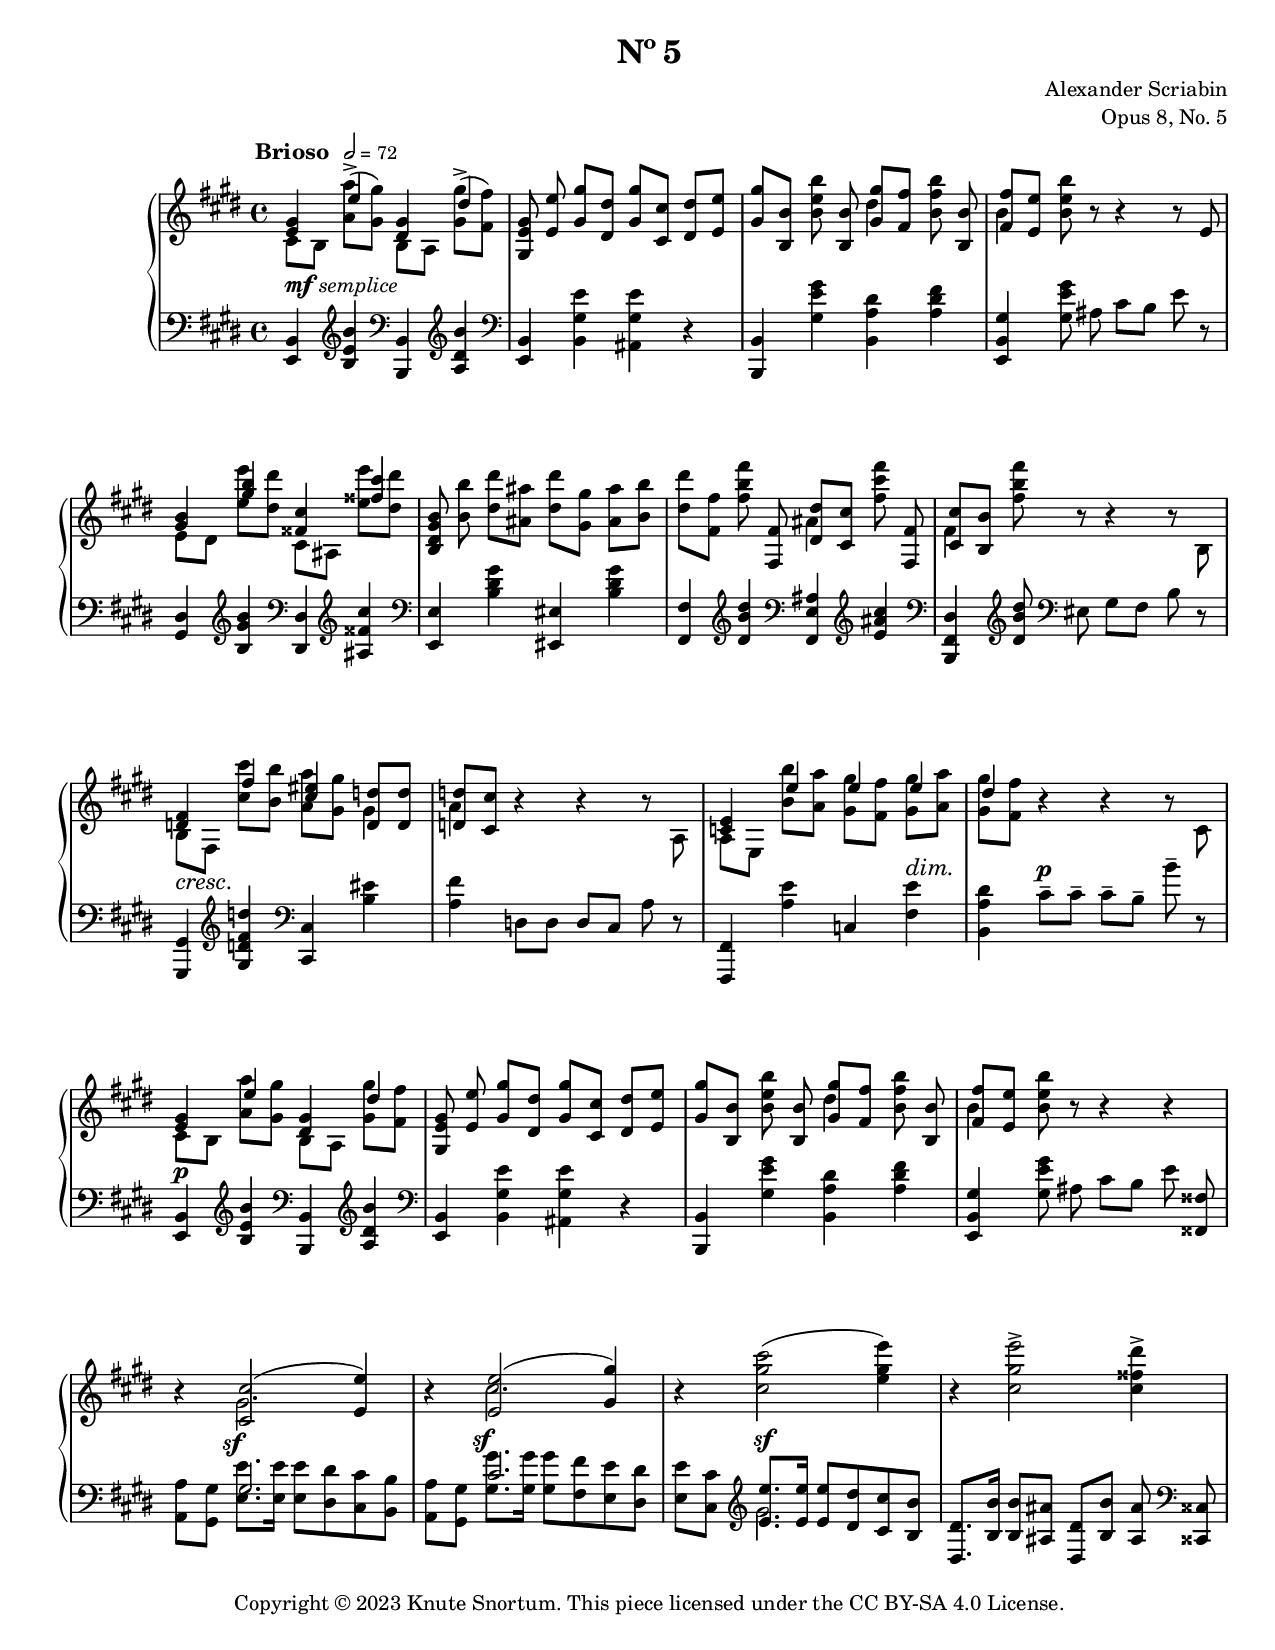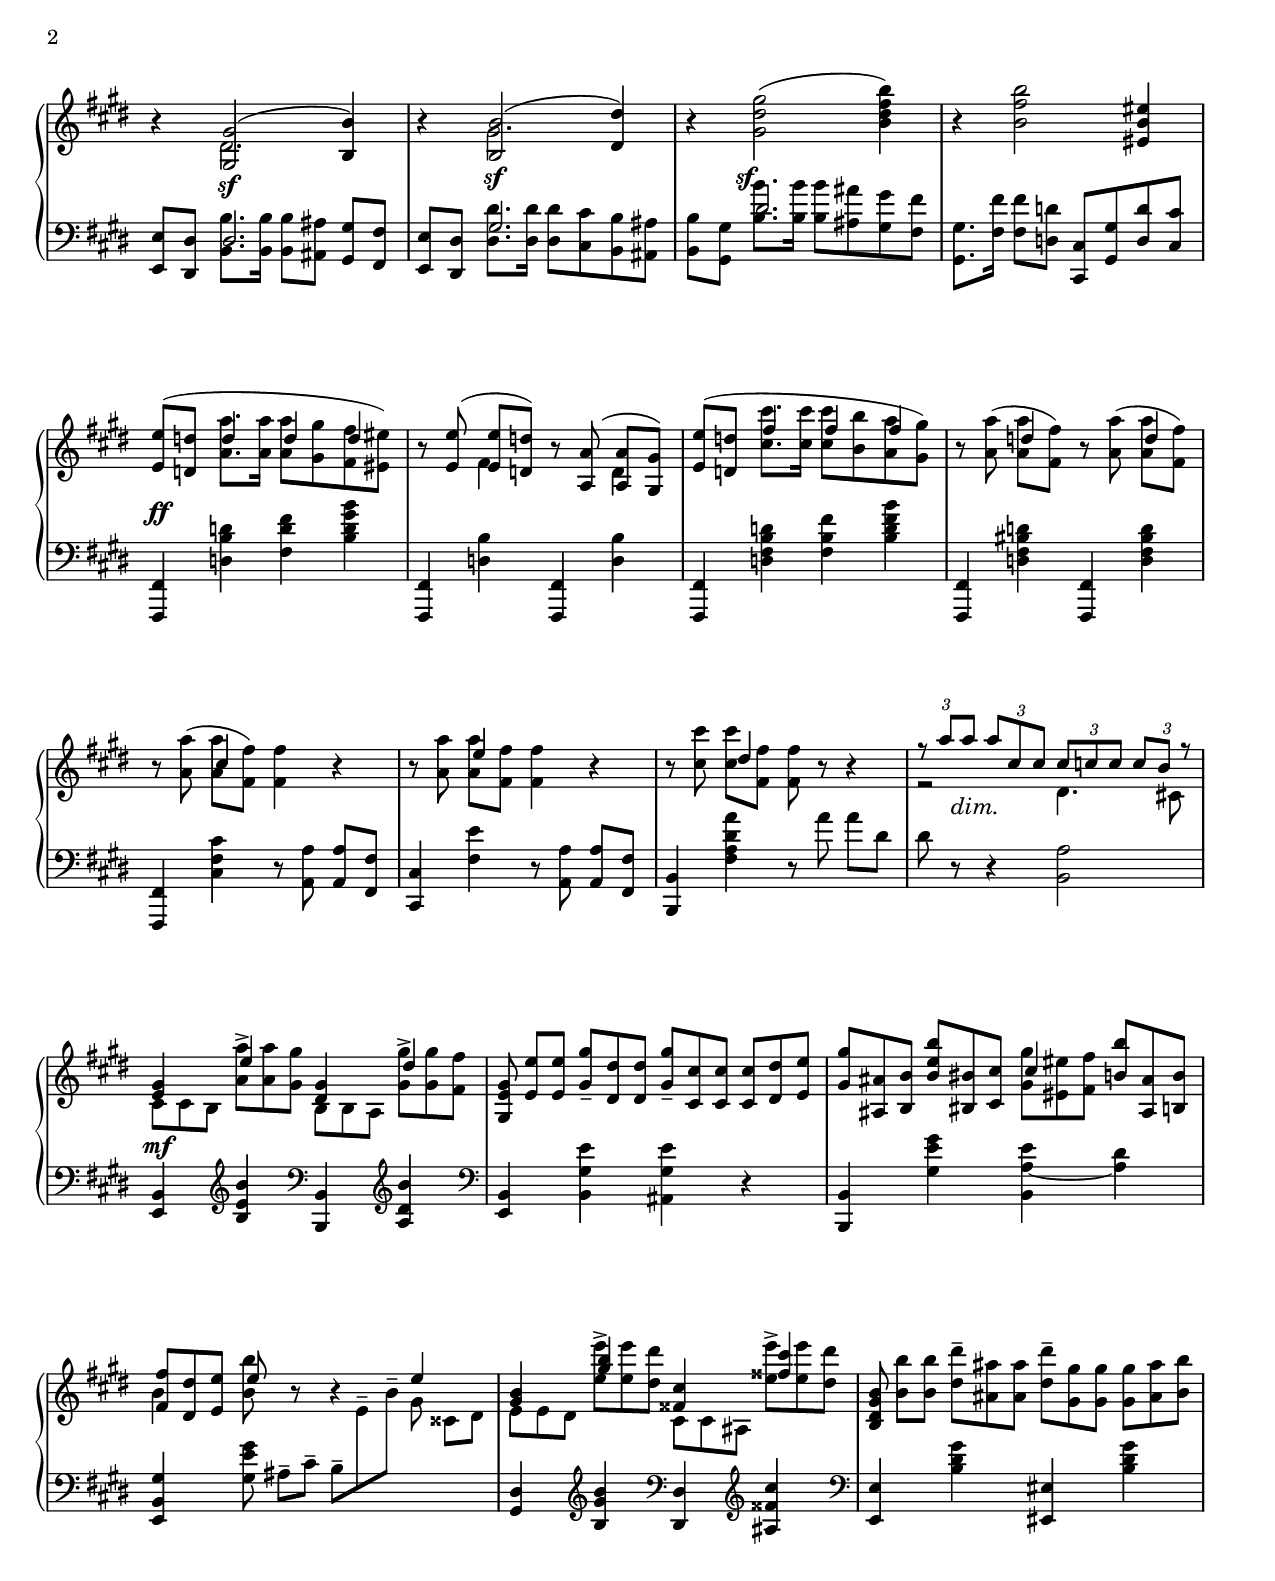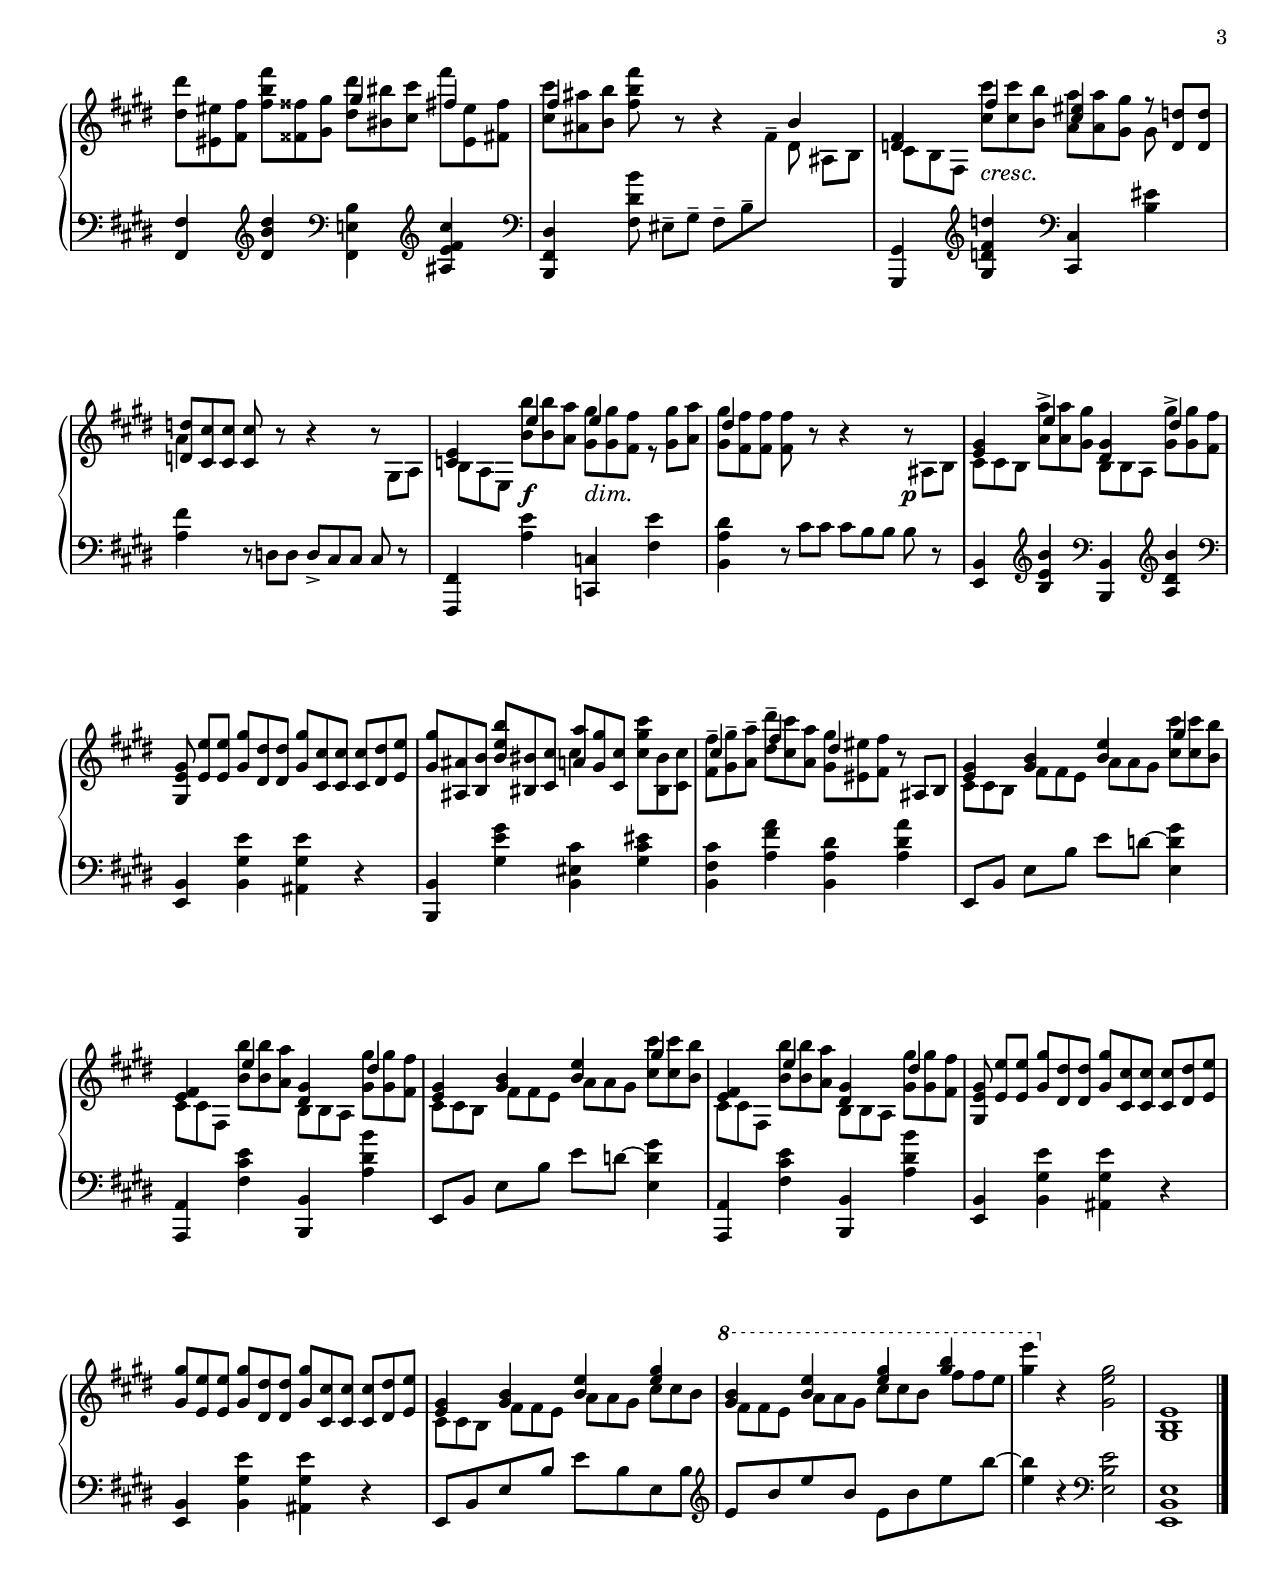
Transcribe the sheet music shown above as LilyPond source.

\version "2.24.0"

\include "includes/header-paper.ily"
%...+....1....+....2....+....3....+....4....+....5....+....6....+....7....+....

\version "2.24.0"
\language "english"

\include "global-variables.ily"

global = {
  \time 4/4
  \key e \major
  \set Staff.extraNatural = ##f
  \eighthsInTwos.44
}

rightHandUpper = \relative {
  \voiceOne <e' gs>4 e' <ds, gs> ds'
  <gs,, e' gs>8\noBeam <e' e'> <gs gs'> <ds ds'> <gs gs'> <cs, cs'>
    <ds ds'> <e e'> |
  \oneVoice <gs gs'>8 <b, b'> <b' e b'>\noBeam <b, b'> \voiceOne <gs' gs'> 
    <fs fs'> \oneVoice <b fs' b>\noBeam <b, b'> |
  \voiceOne <fs' fs'>8 <e e'> \oneVoice <b' e b'> r r4 r8 \voiceOne e, |
  <gs b>4 <gs' b> <fss, cs'> <fss' cs'> |
  \oneVoice <b,, ds gs b>8\noBeam <b' b'> <ds ds'> <as as'> <ds ds'> <gs, gs'>
    <as as'> <b b'> |
  <ds ds'> <fs, fs'> <fs' b fs'>\noBeam <fs,, fs'> \voiceOne <ds' ds'> <cs cs'>
    \oneVoice <fs' cs' fs>\noBeam <fs,, fs'> |
  \voiceOne <cs' cs'>8 <b b'> \oneVoice <fs'' b fs'> r r4 r8 s |
  
  \barNumberCheck 9
  \voiceOne <d, fs>4 fs' <cs es> <d, d'>8 q |
  q8 <cs cs'> \oneVoice r4 r r8 s |
  \voiceOne <c e>4 e' e e |
  ds4 \oneVoice  r r r8 s |
  % Third beat, ScrB
  \voiceOne <e, gs>4 e' <ds, gs> ds'
  <gs,, e' gs>8\noBeam <e' e'> <gs gs'> <ds ds'> <gs gs'> <cs, cs'>
    <ds ds'> <e e'> |
  \oneVoice <gs gs'>8 <b, b'> <b' e b'>\noBeam <b, b'> \voiceOne <gs' gs'> 
    <fs fs'> \oneVoice <b fs' b>\noBeam <b, b'> |
  \voiceOne <fs' fs'>8 <e e'> \oneVoice <b' e b'> r r4 r
  
  \barNumberCheck 17
  \oneVoice r4 \voiceOne <cs, cs'>2( <e e'>4) |
  \oneVoice r4 \voiceOne <e e'>2( <gs gs'>4) |
  \oneVoice r4 <cs gs' cs>2( <e gs e'>4) |
  r4 <cs gs' e'>2-> <cs fss ds'>4-> |
  r4 \voiceOne <gs, gs'>2( <b b'>4) |
  \oneVoice r4 \voiceOne <b b'>2( <ds ds'>4) |
  \oneVoice r4 <gs ds' gs>2( <b ds fs b>4) |
  r4 <b fs' b>2 <es, b' es>4 |
  
  \barNumberCheck 25
  <e e'>8( <d d'> <a' a'>8. q16 q8[ <gs gs'> <fs fs'> <es es'>]) |
  r8 <e e'>^( q <d d'>) r <a a'>^( q <gs gs'>) |
  <e' e'>8( <d d'> <cs' cs'>8. q16 q8[ <b b'> <a a'> <gs gs'>]) |
  r8 <a a'>( q <fs fs'>) r <a a'>( q <fs fs'>) |
  r8 <a a'>( q <fs fs'>) q4 r |
  r8 <a a'> q <fs fs'> q4 r |
  r8 <cs' cs'>8 q <fs, fs'> q r r4 |
  \omit TupletBracket
  \voiceOne \tuplet 3/2 4 { r8 a' a  a cs, cs  cs c c  c b r } |
  
  \barNumberCheck 33
  <e, gs>4 e' <ds, gs> ds' |
  \omit TupletNumber
  \tuplet 3/2 { 
    \oneVoice <gs,, e' gs>8\noBeam <e' e'> q  <gs gs'>-- <ds ds'> q
      <gs gs'>-- <cs, cs'> q  q <ds ds'> <e e'> |
    <gs gs'>8 <as, as'> <b b'>  <b' e b'> <bs, bs'> <cs cs'>
      <gs' gs'> <es es'> <fs fs'>  <b b'> <as, as'> <b b'> |
    <fs' fs'>8 <ds ds'> <e e'> 
  } <b' b'> r r4 s |
  \voiceOne <gs b>4 <gs' b> <fss, cs'> <fss' cs'> |
  \oneVoice \tuplet 3/2 { 
    <b,, ds gs b>8\noBeam <b' b'> q  <ds ds'>-- <as as'> q  <ds ds'>-- <gs, gs'>
      q  q <as as'> <b b'> |
    <ds ds'>8 <es, es'> <fs fs'>  <fs' b fs'> <fss, fss'> <gs gs'>
      <ds' ds'> <bs bs'> <cs cs'>  fs' <es,, es'> <fs fs'> |
    <cs' cs'>8 <as as'> <b b'>
  } <fs' b fs'>8 r r4 \voiceOne b, |
  
  \barNumberCheck 41
  <d, fs>4 fs' <cs es> \tuplet 3/2 { r8 <d, d'>8 q } |
  \tuplet 3/2 { q8 <cs cs'> q } \oneVoice q r r4 r8 s |
  \voiceOne <c e>4 e' e s |
  ds4 s2. |
  <e, gs>4 e' <ds, gs> ds' |
  \omit TupletNumber
  \tuplet 3/2 { 
    \oneVoice <gs,, e' gs>8\noBeam <e' e'> q  <gs gs'> <ds ds'> q
      <gs gs'> <cs, cs'> q  q <ds ds'> <e e'> |
    <gs gs'>8 <as, as'> <b b'>  <b' e b'> <bs, bs'> <cs cs'> \voiceOne 
      <a' a'> <gs gs'> <cs, cs'>  \oneVoice <cs' gs' cs> <bs, bs'> <cs cs'> |
  }
  \voiceOne cs'4 fs ds s4 |
  
  \barNumberCheck 49
  <e, gs>4 <gs b> <b e> gs' |
  <e, fs>4 e' <ds, gs> ds' |
  <e, gs>4 <gs b> <b e> gs' |
  <e, fs>4 e' <ds, gs> ds' |
  \tuplet 3/2 { 
    <gs,, e' gs>8\noBeam <e' e'> q  <gs gs'> <ds ds'> q  <gs gs'> <cs, cs'> q
      q <ds ds'> <e e'> |
    <gs gs'>8 <e e'> q  <gs gs'> <ds ds'> q  <gs gs'> <cs, cs'> q
      q <ds ds'> <e e'> |
  }
  <e gs>4 <gs b> <b e> <e gs> |
  \ottava 1 <gs b>4 <b e> <e gs> <gs b> |
  
  \barNumberCheck 57
  \oneVoice <gs e'>4 \ottava 0 r <gs,, e' gs>2 |
  <gs, b e>1 |
  \bar "|."
}

rightHandLower = \relative {
  \voiceTwo cs'8 b <a' a'>^>^( <gs gs'>) b, a <gs' gs'>^>^( <fs fs'>) |
  s1 |
  s2 ds'4 s |
  b4 s2. |
  e,8 ds <e' e'> <ds ds'> cs, as <e'' e'> <ds ds'> |
  s1 |
  s2 as4 s |
  fs4 s2 s8 b, |
  
  \barNumberCheck 9
  b8 fs <cs'' cs'> <b b'> <a a'> <gs gs'> gs4 |
  a4 s2 s8 a,8 |
  a8 e <b'' b'>8 <a a'> <gs gs'> <fs fs'> <gs gs'> <a a'> |
  <gs gs'>8 <fs fs'> s2 s8 cs |
  % Third beat, SrcB
  cs8 b <a' a'> <gs gs'> b, a <gs' gs'> <fs fs'> |
  s1 |
  s2 ds'4 s |
  b4 s2. |
  
  \barNumberCheck 17
  s4 gs2. |
  s4 cs2. |
  s1 * 2 |
  s4 ds,2. |
  s4 gs2. |
  s1 * 2 |
  
  \barNumberCheck 25
  \voiceOne s4 d' d d |
  \voiceTwo s4 fs, s d |
  \voiceOne s4 fs' fs fs |
  s4 d s d |
  s4 cs s2 |
  s4 e s2 |
  s4 ds s2 |
  \voiceTwo r2 ds,4. cs!8 |
  
  \barNumberCheck 33
  \tupletOff
  \tuplet 3/2 { 
    cs8 cs b  <a' a'>^> q <gs gs'>  b, b a  <gs' gs'>^> q <fs fs'> | 
  }
  s1 |
  \voiceOne s2 cs'4 s |
  \voiceTwo b4 \voiceOne e8 s8 s4 e |
  \voiceTwo \tuplet 3/2 { 
    e,8 e ds  <e' e'>^> q <ds ds'>  cs, cs as  <e'' e'>^> q <ds ds'> |
  }
  s1 |
  s2 \voiceOne gs4 fs |
  fs4 s2. |
  
  \barNumberCheck 41
  \voiceTwo \tuplet 3/2 { 
    cs,8 b fs  <cs'' cs'> q <b b'>  <a a'> q <gs gs'>  gs8 s4 |
  }
  a4 s2 \tuplet 3/2 { s8 gs, a |
    b8 a e  <b'' b'> q <a a'>  <gs gs'> q <fs fs'>  r <gs gs'> <a a'> |
    <gs gs'> <fs fs'> q
  } q \oneVoice r r4 \tuplet 3/2 { r8 \voiceTwo as, b } |
  \tuplet 3/2 { 
    cs8 cs b  <a' a'>^> q <gs gs'>  b, b a  <gs' gs'>^> q <fs fs'> | 
  }
  s1 |
  s2 cs'4 s |
  \tuplet 3/2 { 
    \oneVoice <fs, fs'>8-- <gs gs'>-- <a a'>--  <ds ds'>-- <cs cs'> <a a'>
      <gs gs'> <es es'> <fs fs'>  r as, b |
    \voiceTwo cs8 cs b  fs' fs e  a a gs  <cs cs'> q <b b'> |
    cs, cs fs,  <b' b'> q <a a'>  b, b a  <gs' gs'> q <fs fs'> |
    cs8 cs b  fs' fs e  a a gs  <cs cs'> q <b b'> |
    cs, cs fs,  <b' b'> q <a a'>  b, b a  <gs' gs'> q <fs fs'> |
  }
  s1 * 2 |
  \tuplet 3/2 { 
    cs8 cs b  fs' fs e  a a gs  cs cs b |
    fs' fs e  a a gs  cs cs b  fs' fs e |
  }
}

rightHand = {
  \global
  <<
    \new Voice \rightHandUpper
    \new Voice \rightHandLower
  >>
}

leftHandUpper = \relative {
  \voiceThree 
  s1 * 8 |
  
  \barNumberCheck 9
  s1 * 8 |
  
  \barNumberCheck 17
  s4 gs2. |
  s4 cs2. |
  s4 \voiceFour gs'2. |
  s1 |
  s4 \voiceThree ds,2. |
  s4 gs2. |
  s4 ds'2. |
  s1 |
  
  \barNumberCheck 25
  
}

leftHandLower = \relative { 
  <e, b'>4 \clef treble <b'' e b'> \clef bass <b,, b'> 
    \clef treble <a'' ds b'> |
  \clef bass <e, b'>4 <b' gs' e'> <as gs' e'> r |
  <b, b'>4 <gs'' e' gs> <b, a' ds> <a' ds fs> |
  <e, b' gs'>4 <gs' e' gs>8\noBeam as cs b e r | 
  <gs,, ds'>4 \clef treble <b' gs' b> \clef bass <ds,, ds'> 
    \clef treble <as'' fss' cs'> |
  \clef bass <e, e'>4 <b'' ds gs> <es,, es'> <b'' ds gs> |
  <fs, fs'>4 \clef treble <ds'' b' ds> \clef bass <fs,, e' as> 
    \clef treble <e'' as cs> |
  \clef bass <b,, fs' ds'>4 \clef treble <ds'' b' ds>8\noBeam \clef bass es,
    gs fs b r |
    
  \barNumberCheck 9
  <gs,, gs'>4 \clef treble <gs'' d' fs d'> \clef bass <cs,, cs'> <b'' es> |
  <a fs'>4 d,8 d d cs a' r |
  <fs,, fs'>4 <a'' e'> c, <fs e'> |
  <b, a' ds>4 cs'8-- cs-- cs-- b-- b'-- r |
  <e,,, b'>4 \clef treble <b'' e b'> \clef bass <b,, b'> 
    \clef treble <a'' ds b'> |
  \clef bass <e, b'>4 <b' gs' e'> <as gs' e'> r |
  <b, b'>4 <gs'' e' gs> <b, a' ds> <a' ds fs> |
  <e, b' gs'>4 <gs' e' gs>8\noBeam as cs b e\noBeam <fss,, fss'> |
  
  \barNumberCheck 17
  <a a'>8 <gs gs'> <e' e'>8. q16 q8[ <ds ds'> <cs cs'> <b b'>] |
  <a a'>8 <gs gs'> <gs' gs'>8. q16 q8[ <fs fs'> <e e'> <ds ds'>] |
  <e e'>8 <cs cs'> \clef treble <e' e'>8. q16 q8[ <ds ds'> <cs cs'> <b b'>] |
  <ds, ds'>8. <b' b'>16 q8 <as as'> <ds, ds'> <b' b'> <as as'>\noBeam
    \clef bass <css,, css'> |
  <e e'>8 <ds ds'> <b' b'>8. q16 q8 <as as'> <gs gs'> <fs fs'> |
  <e e'>8 <ds ds'> <ds' ds'>8. q16 q8[ <cs cs'> <b b'> <as as'>] |
  <b b'>8 <gs gs'> <b' b'>8. q16 q8[ <as as'> <gs gs'> <fs fs'>] |
  <gs, gs'>8. <fs' fs'>16 q8 <d d'> <cs, cs'>[ <gs' gs'> <d' d'> <cs cs'>] |
  
  \barNumberCheck 25
  <fs,, fs'>4 <d'' b' d> <fs d' fs> <b d gs b> |
  <fs,, fs'>4 <d'' b'> <fs,, fs'> <d'' b'> |
  <fs,, fs'>4 <d'' fs b d> <fs b fs'> <b d fs b> |
  <fs,, fs'>4 <d'' fs bs d> <fs,, fs'> <d'' fs bs d> |
  <fs,, fs'>4 <cs'' fs cs'> r8 <a a'> q <fs fs'> |
  <cs cs'>4 <fs' e'> r8 <a, a'> q <fs fs'> |
  <b, b'>4 <fs'' a ds a'> r8 a' a ds, |
  ds8 r r4 <b, a'>2 |
  
  \barNumberCheck 33
  <e, b'>4 \clef treble <b'' e b'> \clef bass <b,, b'> 
    \clef treble <a'' ds b'> |
  \clef bass <e, b'>4 <b' gs' e'> <as gs' e'> r |
  <b, b'>4 <gs'' e' gs> <b, a' e'>_~ <a' ds> |
  <e, b' gs'>4 \voiceTwo \tupletOff \tuplet 3/2 { <gs' e' gs>8\noBeam as^- cs^-
    b^- \staffUp e^- b'^-  gs\noBeam css, ds |
  }
  \staffDown \oneVoice <gs,, ds'>4 \clef treble <b' gs' b> 
    \clef bass <ds,, ds'> \clef treble <as'' fss' cs'> |
  \clef bass <e, e'>4 <b'' ds gs> <es,, es'> <b'' ds gs> |
  <fs, fs'>4 \clef treble <ds'' b' ds> \clef bass <fs,, e'! b'> \clef treble
    <as' e' fs cs'> |
  \clef bass <b,, fs' ds'>4 \tuplet 3/2 { 
    <fs'' ds' b'>8\noBeam \voiceTwo es^- gs^-  fs^- b^- \staffUp fs'^- 
      ds\noBeam as b |
  }
  
  \barNumberCheck 41
  \staffDown \oneVoice <gs,, gs'>4 \clef treble <gs'' d' fs d'> \clef bass 
    <cs,, cs'> <b'' es> |
  <a fs'>4 \tuplet 3/2 { r8 d, d  d-> cs cs } cs r |
  <fs,, fs'>4 <a'' e'> <c,, c'> <fs' e'> |
  <b, a' ds>4 \tuplet 3/2 { r8 cs' cs  cs b b } b r |
  <e,, b'>4 \clef treble <b'' e b'> \clef bass <b,, b'> 
    \clef treble <a'' ds b'> |
  \clef bass <e, b'>4 <b' gs' e'> <as gs' e'> r |
  <b, b'>4 <gs'' e' gs> <b, es cs'> <gs' cs es> |
  <b, fs' cs'>4 <a' fs' a> <b, a' ds> <a' ds a'> |
  
  \barNumberCheck 49
  e,8 b' e b' e d~ <e, d' gs>4 |
  <a,, a'>4 <fs'' cs' e> <b,, b'> <a'' ds b'> |
  e,8 b' e b' e d~ <e, d' gs>4 |
  <a,, a'>4 <fs'' cs' e> <b,, b'> <a'' ds b'> |
  <e, b'>4 <b' gs' e'> <as gs' e'> r |
  <e b'>4 <b' gs' e'> <as gs' e'> r |
  e8[ b' e b']  e[ b e, b'] |
  \clef treble e8[ b' e b]  e,[ b' e b']~ |
  
  \barNumberCheck 57
  <e, b'>4 r \clef bass <e,, b' e>2 |
  <e, b' e>1 |
}

leftHand = {
  \global
  \clef bass
  <<
    \new Voice \leftHandUpper
    \new Voice \leftHandLower
  >>
}

dynamics = {
  \override DynamicTextSpanner.style = #'none
  \override TextScript.Y-offset = -0.5
  \tag layout { s1^\mfSemplice | } \tag midi { s1\mf | }
  s1 * 7 |
  
  \barNumberCheck 9
  s1-\tweak Y-offset -1.5 \cresc |
  s1 |
  s2. s4\dim |
  s4 s2.\p |
  s1\p |
  s1 * 3 |
  
  \barNumberCheck 17
  s4 s2.-\tweak X-offset -1.5 -\tweak Y-offset -1 \sf |
  s4 s2.-\tweak X-offset -1.5 \sf |
  s4 s2.\sf |
  s1 |
  s4 s2.-\tweak Y-offset -1.5 \sf |
  s4 s2.\sf |
  s4 s2.-\tweak X-offset -2 \sf |
  s1 |
  
  \barNumberCheck 25
  s1-\tweak Y-offset -7 \ff |
  s1 * 6 |
  s8 s\dim s2. |
  
  \barNumberCheck 33
  s1\mf |
  s1 * 7 |
  
  \barNumberCheck 41
  s4 s2.-\tweak Y-offset -5 \cresc |
  s1 |
  s4 s\f s2\dim |
  s2. s4\p |
}

% MIDI only 
pedal = {
  s2\sd s\su\sd |
  s2\su\sd s\su |
  s2\sd s\su\sd |
  s2\su\sd s\su |
  s2\sd s\su\sd |
  s2\su\sd s\su\sd |
  s2\su\sd s\su\sd |
  s4\su\sd s2.\su |
  
  \barNumberCheck 9
  s2\sd s\su\sd |
  s4\su\sd s2.\su |
  s2\sd s\su\sd |
  s4\su\sd s2.\su |
  s2\sd s\su\sd |
  s2\su\sd s\su |
  s2\sd s\su\sd |
  s4\su\sd s2.\su |
  
  \barNumberCheck 17
  s1 * 8 |
  
  \barNumberCheck 25
  s1\sd |
  s2\su\sd s\su\sd |
  s1\su\sd |
  s2\su\sd s\su\sd |
  s2\su\sd s\su |
  s2\sd s\su |
  s2\sd s\su |
  s2 s\sd |
  
  \barNumberCheck 33
  s1\su |
  s1 * 7 |
  
  \barNumberCheck 41
  s1 * 8 |
  
  \barNumberCheck 49
  s2\sd s\su\sd |
  s2\su\sd s\su\sd
  s2\su\sd s\su\sd
  s2\su\sd s\su\sd |
  s1\su |
  s1 |
  s1\sd |
  s1 |
  
  \barNumberCheck 57
  s4\su s s2\sd |
  s1 <>\su |
}

tempi = {
  \set Score.tempoHideNote = ##t
  \textMark \markup \tempo-markup Brioso #1 #0 72
  \tempo 2 = 72
  s1 * 8 |
  
  \barNumberCheck 9
  s1 * 8 |
  
  \barNumberCheck 17
  \tempo 2 = 69
  s1 * 8 |
  
  \barNumberCheck 25
  \tempo 2 = 72
  s1 * 8 |
  
  \barNumberCheck 33
  s1 * 8 |
  
  \barNumberCheck 41
  s1 * 8 |
  
  \barNumberCheck 49
  \tempo 2 = 76
  s1 * 8 |
  
  \barNumberCheck 57
  \tempo 2 = 72
  s1 * 2 |
}

forceBreaks = {
  s1 * 4 \break
  s1 * 4 \break
  s1 * 4 \break
  s1 * 4 \break
  s1 * 4 \pageBreak
  
  s1 * 4 \break
  s1 * 4 \break
  s1 * 4 \break
  s1 * 3 \break
  s1 * 3 \pageBreak
  
  s1 * 3 \break
  s1 * 4 \break
  s1 * 4 \break
  s1 * 4 \break
}

etudeFiveNotes =
\score {
  \header {
    title = \markup { Nº 5 }
    composer = "Alexander Scriabin"
    opus = "Opus 8, No. 5"
  }
  \keepWithTag layout  
  \new PianoStaff <<
    \new Staff = "upper" \rightHand
    \new Dynamics \dynamics
    \new Staff = "lower" \leftHand
    \new Dynamics \tempi
    \new Devnull \forceBreaks
  >>
  \layout {}
}

\include "articulate.ly"

etudeFiveMidi =
\book {
  \bookOutputName "etude-op8-no05"
  \score {
    \keepWithTag midi
    \articulate <<
      \new Staff = "upper" << \rightHand \dynamics \pedal \tempi >>
      \new Staff = "lower" << \leftHand \dynamics \pedal \tempi >>
    >>
    \midi {}
  }
}


\etudeFiveNotes
\etudeFiveMidi